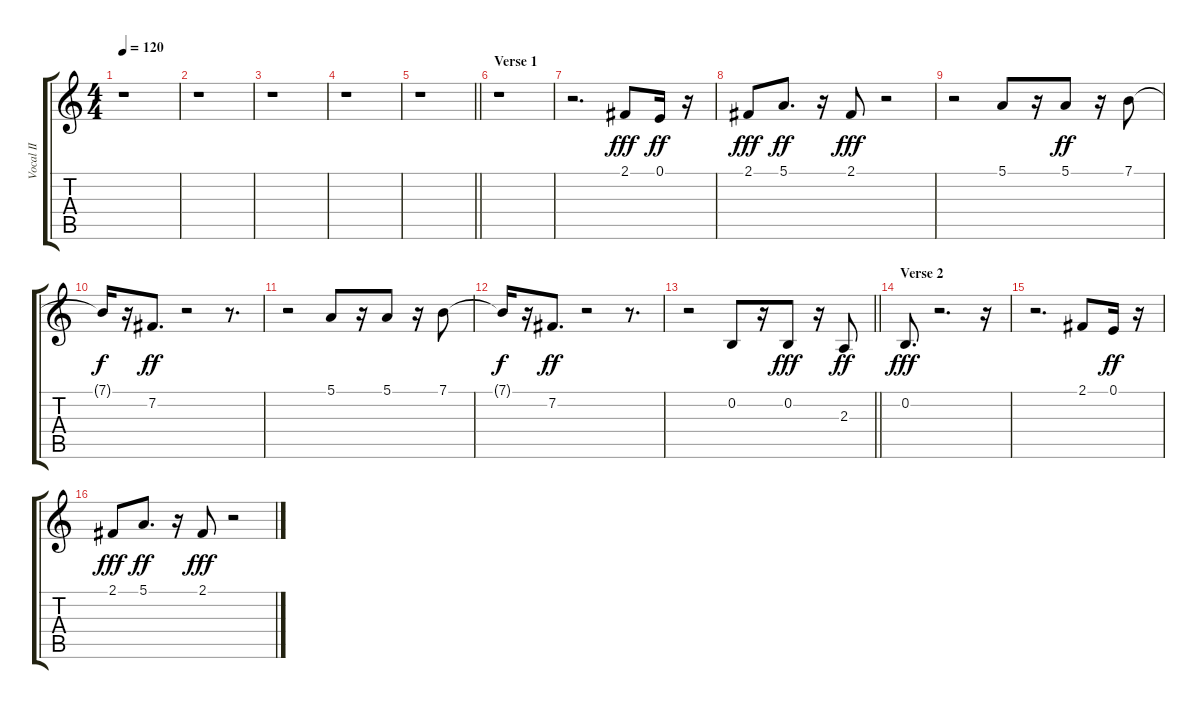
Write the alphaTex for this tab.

\track ("Vocal II" "Vocal II") {instrument honkytonkpiano}
\staff {score tabs}
\tuning (E4 B3 G3 D3 A2 E2) {hide}
\ts (4 4)
\tempo 120
\clef g2
\ks c
r.1{dy fff instrument honkytonkpiano} |
r.1 |
r.1 |
r.1 |
\barLineRight lightlight
r.1 |
\section ("" "Verse 1")
r.1 |
r.2{d} 2.1.8 0.1.16{dy ff} r.16 |
2.1.8{dy fff} 5.1.8{d dy ff} r.16 2.1.8{dy fff} r.2 |
r.2 5.1.8 r.16 5.1.8{dy ff} r.16 7.1.8 |
7.1{t}.16{dy f} r.16 7.2.8{d dy ff} r.2 r.8{d} |
r.2 5.1.8 r.16 5.1.8 r.16 7.1.8 |
7.1{t}.16{dy f} r.16 7.2.8{d dy ff} r.2 r.8{d} |
\barLineRight lightlight
r.2 0.2.8 r.16 0.2.8{dy fff} r.16 2.3.8{dy ff} |
\section ("" "Verse 2")
0.2.8{d dy fff} r.2{d} r.16 |
r.2{d} 2.1.8 0.1.16{dy ff} r.16 |
2.1.8{dy fff} 5.1.8{d dy ff} r.16 2.1.8{dy fff} r.2
